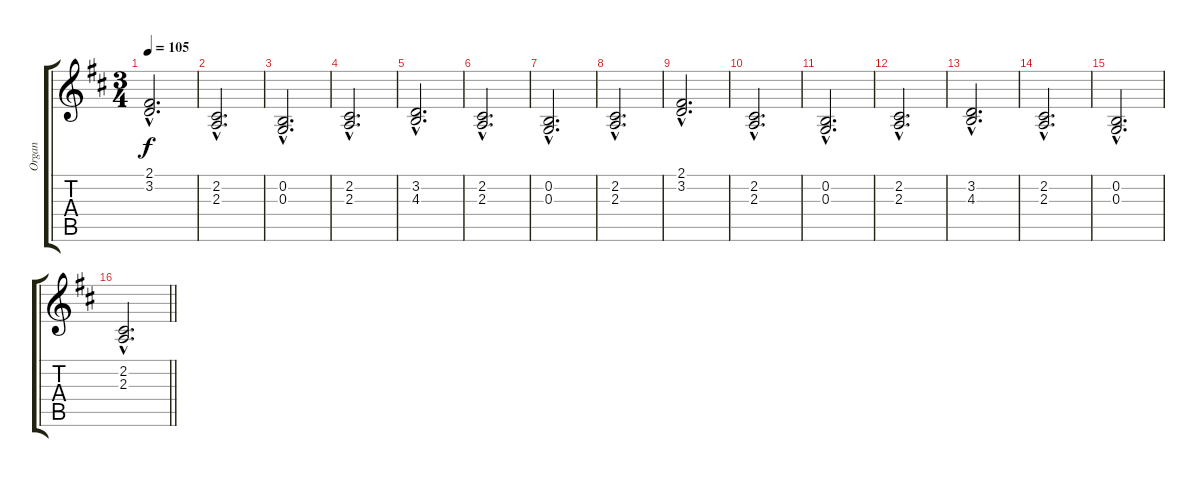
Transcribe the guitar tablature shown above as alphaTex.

\track ("Organ" "Organ") {instrument drawbarorgan}
\staff {score tabs}
\tuning (E4 B3 G3 D3 A2 E2) {hide}
\ts (3 4)
\tempo 105
\clef g2
\ks d
(2.1{hac} 3.2{hac}).2{d dy f} |
(2.2{hac} 2.3{hac}).2{d} |
(0.2{hac} 0.3{hac}).2{d} |
(2.2{hac} 2.3{hac}).2{d} |
(3.2{hac} 4.3{hac}).2{d} |
(2.2{hac} 2.3{hac}).2{d} |
(0.2{hac} 0.3{hac}).2{d} |
(2.2{hac} 2.3{hac}).2{d} |
(2.1{hac} 3.2{hac}).2{d} |
(2.2{hac} 2.3{hac}).2{d} |
(0.2{hac} 0.3{hac}).2{d} |
(2.2{hac} 2.3{hac}).2{d} |
(3.2{hac} 4.3{hac}).2{d} |
(2.2{hac} 2.3{hac}).2{d} |
(0.2{hac} 0.3{hac}).2{d} |
\barLineRight lightlight
(2.2{hac} 2.3{hac}).2{d}
